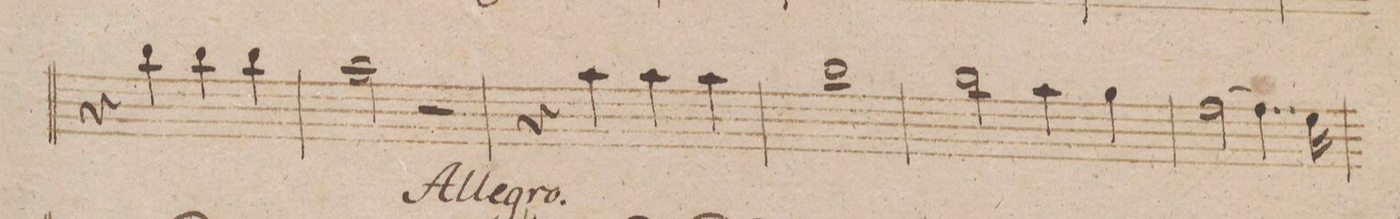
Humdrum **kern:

**kern	**dynam
*I"Flauto 2do	*
*clefG2	*
*k[b-]	*
*met(c)	*
*M4/4	*
4r	.
4bb-\	.
4bb-\	.
4bb-\	.
=6	=6
2aa\	.
2r	.
=7	=7
4r	.
4aa\	.
4aa\	.
4aa\	.
=8	=8
1bb-\	.
=9	=9
2bb-\	.
4aa\	.
4gg\	.
=10	=10
[2ff\	.
4..ff\]	.
16ee\	.
=11	=11
*-	*-
